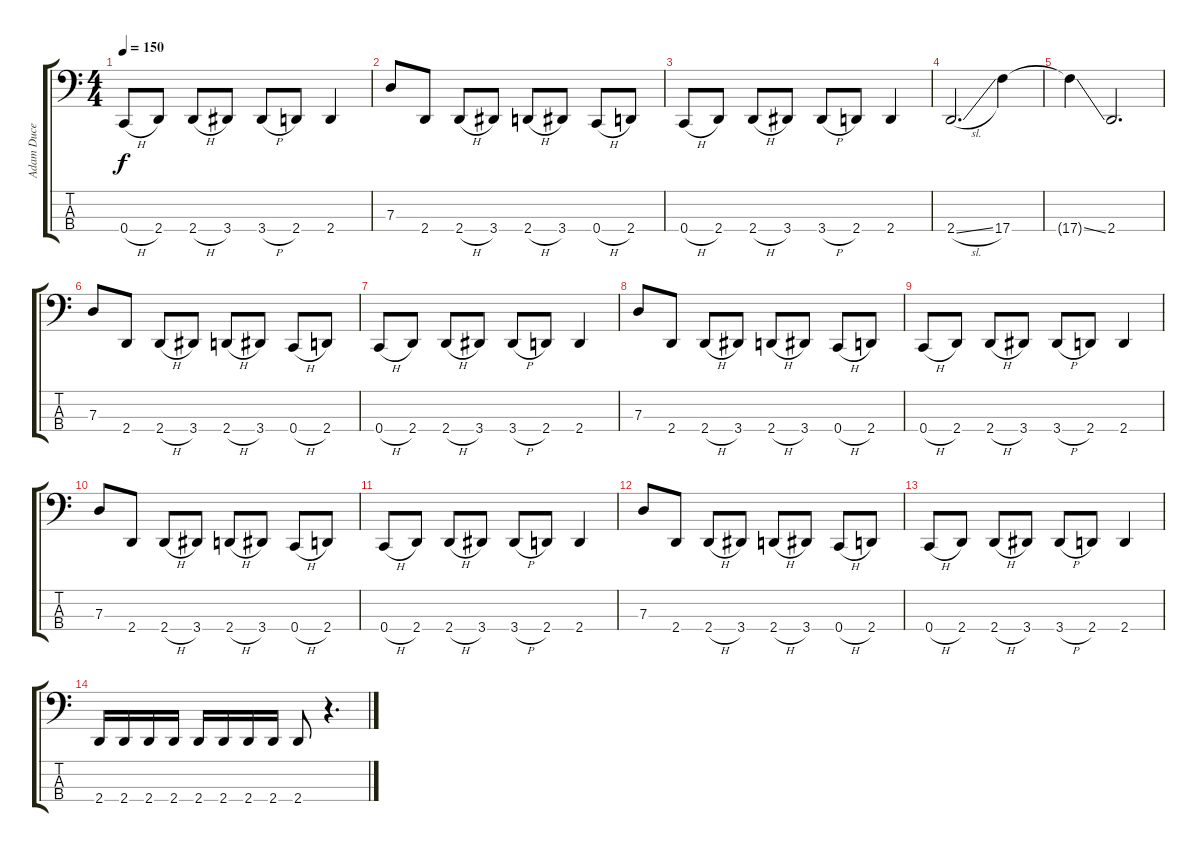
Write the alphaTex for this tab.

\track ("Adam Duce" "Adam Duce") {instrument electricbasspick}
\staff {score tabs}
\tuning (F2 C2 G1 C1) {hide}
\ts (4 4)
\tempo 150
\clef f4
\ks c
0.4{h}.8{dy f} 2.4.8 2.4{h}.8 3.4.8 3.4{h}.8 2.4.8 2.4.4 |
7.3.8 2.4.8 2.4{h}.8 3.4.8 2.4{h}.8 3.4.8 0.4{h}.8 2.4.8 |
0.4{h}.8 2.4.8 2.4{h}.8 3.4.8 3.4{h}.8 2.4.8 2.4.4 |
2.4{sl}.2{d} 17.4.4 |
17.4{ss t}.4 2.4.2{d} |
7.3.8 2.4.8 2.4{h}.8 3.4.8 2.4{h}.8 3.4.8 0.4{h}.8 2.4.8 |
0.4{h}.8 2.4.8 2.4{h}.8 3.4.8 3.4{h}.8 2.4.8 2.4.4 |
7.3.8 2.4.8 2.4{h}.8 3.4.8 2.4{h}.8 3.4.8 0.4{h}.8 2.4.8 |
0.4{h}.8 2.4.8 2.4{h}.8 3.4.8 3.4{h}.8 2.4.8 2.4.4 |
7.3.8 2.4.8 2.4{h}.8 3.4.8 2.4{h}.8 3.4.8 0.4{h}.8 2.4.8 |
0.4{h}.8 2.4.8 2.4{h}.8 3.4.8 3.4{h}.8 2.4.8 2.4.4 |
7.3.8 2.4.8 2.4{h}.8 3.4.8 2.4{h}.8 3.4.8 0.4{h}.8 2.4.8 |
0.4{h}.8 2.4.8 2.4{h}.8 3.4.8 3.4{h}.8 2.4.8 2.4.4 |
2.4.16 2.4.16 2.4.16 2.4.16 2.4.16 2.4.16 2.4.16 2.4.16 2.4.8 r.4{d}
